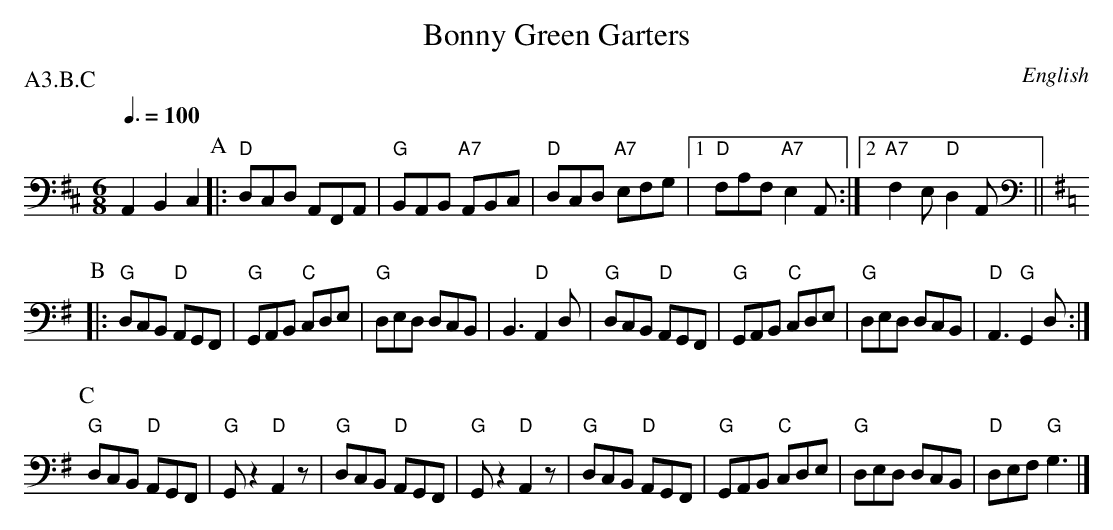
X:1
T:Bonny Green Garters
M:6/8
L:1/8
O:English
P:A3.B.C
K:D clef=bass middle=d
Q:3/8=100
A2B2c2 \
P:A
|: "D" dcd AFA | "G" BAB "A7" ABc  | "D" dcd "A7" efg |\
[1 "D" faf "A7" e2 A :|\
[2 "A7" f2 e "D" d2 A ||
K:G clef=bass middle=d
P:B
|: "G" dcB "D" AGF | "G" GAB "C" cde | "G" ded dcB | B3 "D" A2 d |\
"G" dcB "D" AGF | "G" GAB "C" cde | "G" ded dcB | "D" A3 "G" G2 d :|
P:C
"G" dcB "D" AGF | "G" G z2 "D" A2 z | "G" dcB "D" AGF | "G" G z2 "D" A2 z |\
"G" dcB "D" AGF | "G" GAB "C" cde | "G" ded dcB | "D" def "G" g3 |]
